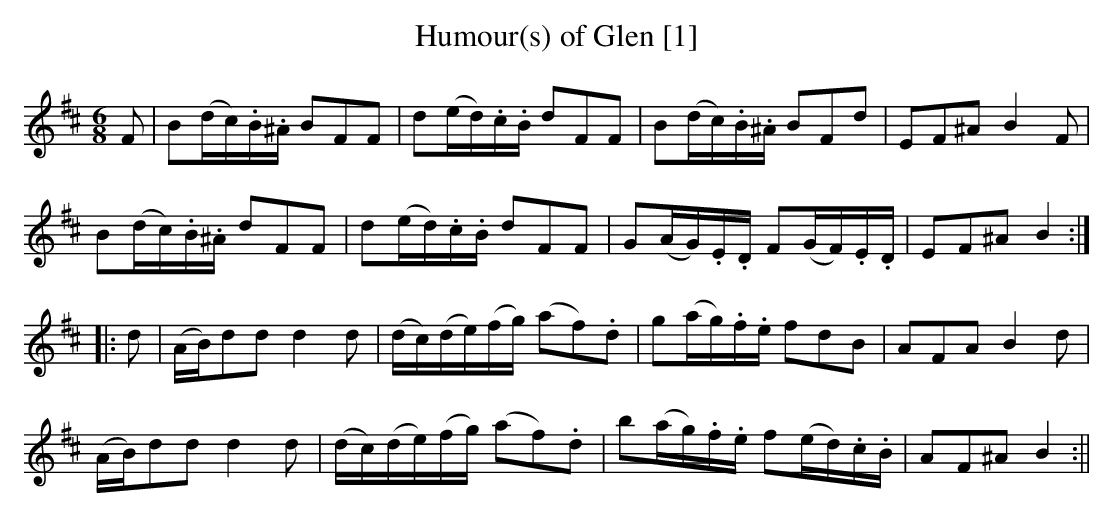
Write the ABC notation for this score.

X:1
T:Humour(s) of Glen [1]
M:6/8
L:1/8
K:Bmin
F | B(d/c/).B/.^A/ BFF | d(e/d/).c/.B/ dFF | B(d/c/).B/.^A/ BFd | EF^A B2F |
B(d/c/).B/.^A/ dFF | d(e/d/).c/.B/ dFF | G(A/G/).E/.D/ F(G/F/).E/.D/ | EF^A B2 :|
|: d | (A/B/)dd d2d | (d/c/)(d/e/)(f/g/) (af).d | g(a/g/).f/.e/ fdB | AFA B2d |
(A/B/)dd d2d | (d/c/)(d/e/)(f/g/) (af).d | b(a/g/).f/.e/ f(e/d/).c/.B/ | AF^A B2 :||
